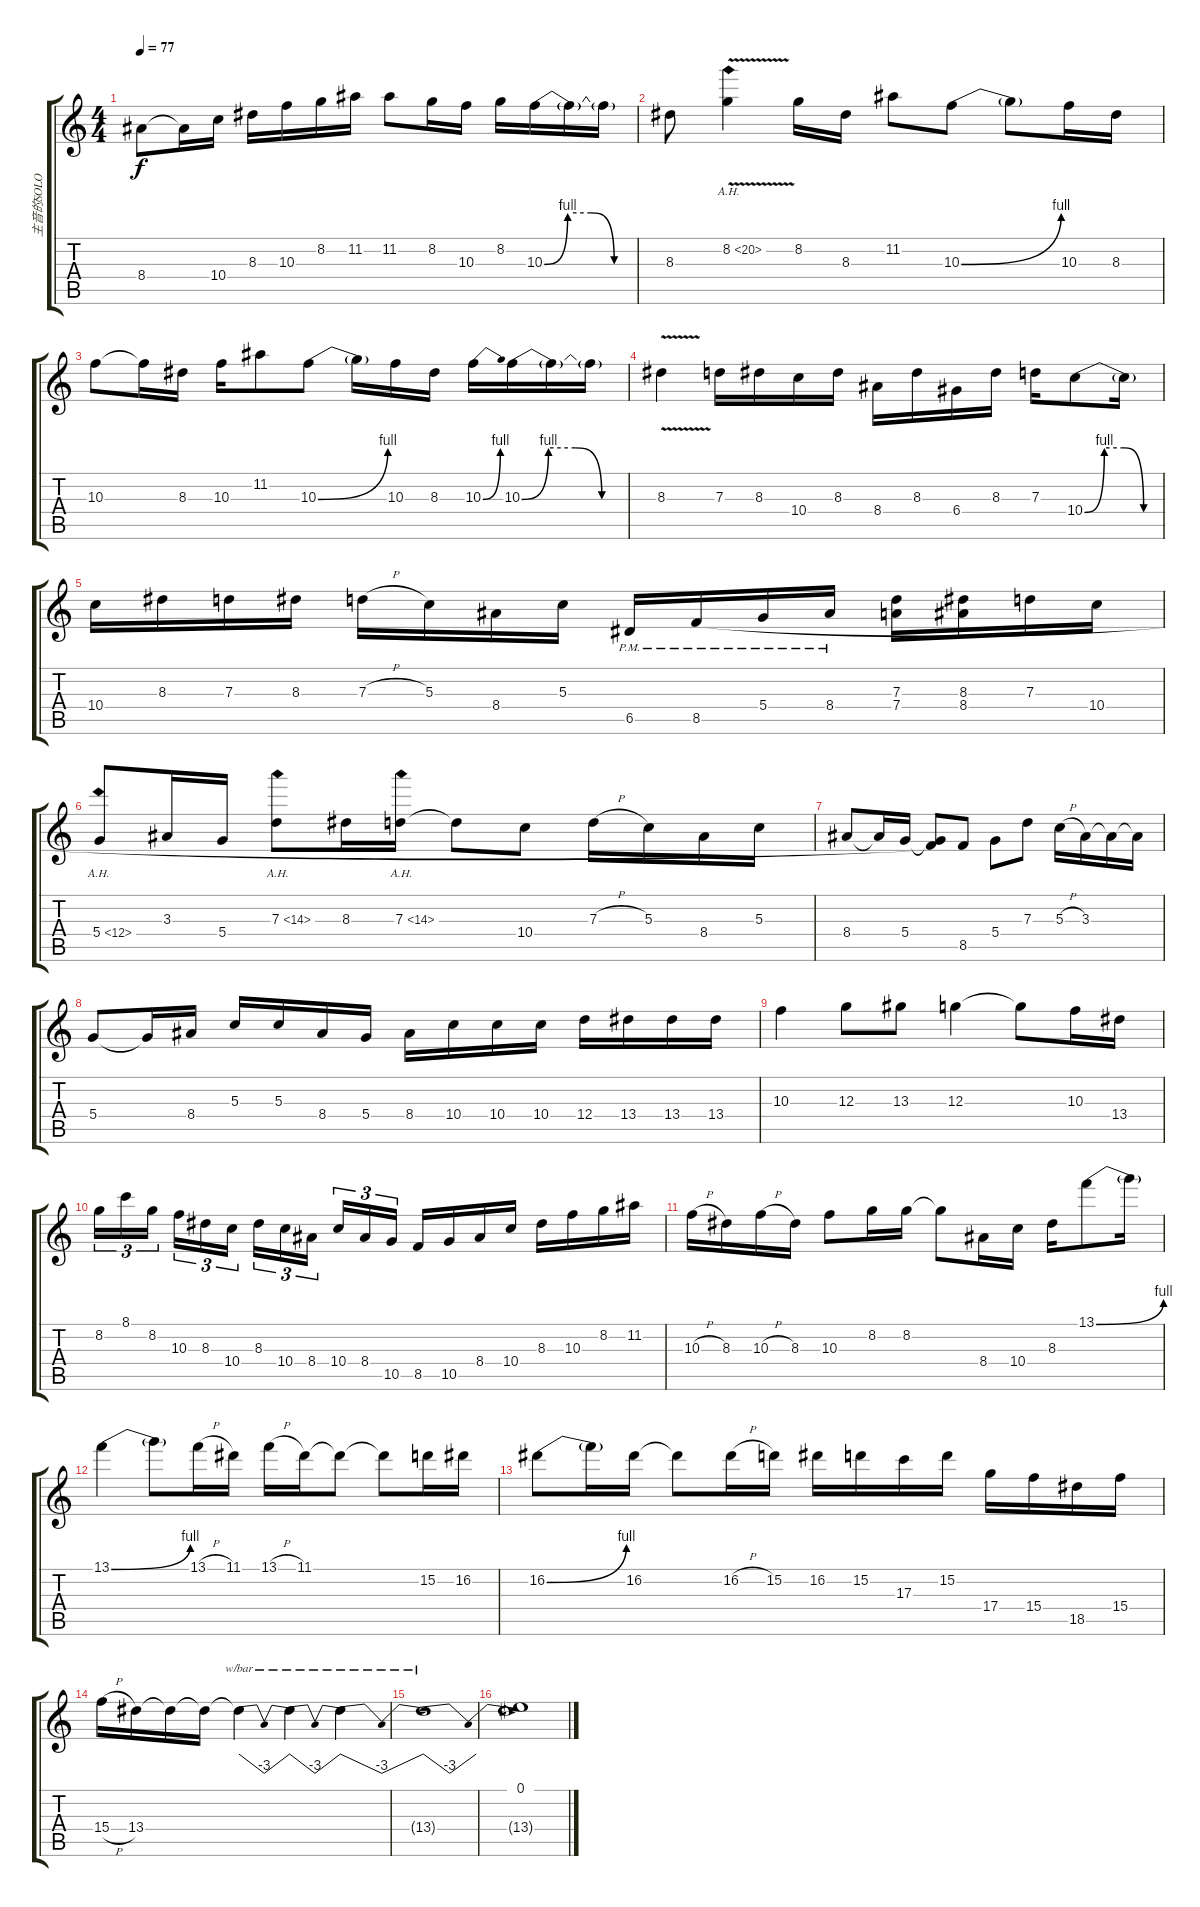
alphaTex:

\track ("主音的SOLO" "主音的SOLO") {instrument distortionguitar}
\staff {score tabs}
\tuning (E4 B3 G3 D3 A2 E2) {hide}
\ts (4 4)
\tempo 77
\clef g2
\ks c
8.4.8{dy f} 8.4{t}.16 10.4.16 8.3.16 10.3.16 8.2.16 11.2.16 11.2.8 8.2.16 10.3.16 8.2.16 10.3{be (custom 0 0 15 4 30 4 45 0 60 0)}.16 10.3{t}.16 10.3{t}.16 |
8.3.8 8.2{ah 12 v}.4 8.2.16 8.3.16 11.2.8 10.3{be (bend 0 0 60 4)}.8 10.3{t}.8 10.3.16 8.3.16 |
10.3.8 10.3{t}.16 8.3.16 10.3.16 11.2.8 10.3{be (bend 0 0 60 4)}.8 10.3{t}.16 10.3.16 8.3.16 10.3{be (bend 0 0 60 4)}.16 10.3{be (custom 0 0 15 4 30 4 45 0 60 0)}.16 10.3{t}.16 10.3{t}.16 |
8.3{v}.4 7.3.16 8.3.16 10.4.16 8.3.16 8.4.16 8.3.16 6.4.16 8.3.16 7.3.16 10.4{be (custom 0 0 15 4 30 4 45 0 60 0)}.8 10.4{t}.16 |
10.4.16 8.3.16 7.3.16 8.3.16 7.3{h}.16 5.3.16 8.4.16 5.3.16 6.5{pm}.16 8.5{pm}.16 5.4{pm}.16 8.4{pm}.16 (7.3 7.4).16 (8.3 8.4).16 7.3.16 10.4.16 |
5.4{ah 7}.8 3.3.16 5.4.16 7.3{ah 7}.8 8.3.16 7.3{ah 7}.16 7.3{t}.8 10.4.8 7.3{h}.16 5.3.16 8.4.16 5.3.16 |
8.4.8 8.4{t}.16 5.4.16 (5.4{t} 8.5{t}).8 8.5.8 5.4.8 7.3.8 5.3{h}.16 3.3.16 3.3{t}.16 3.3{t}.16 |
5.4.8 5.4{t}.16 8.4.16 5.3.16 5.3.16 8.4.16 5.4.16 8.4.16 10.4.16 10.4.16 10.4.16 12.4.16 13.4.16 13.4.16 13.4.16 |
10.3.4 12.3.8 13.3.8 12.3.4 12.3{t}.8 10.3.16 13.4.16 |
8.2.16{tu (3 2)} 8.1.16{tu (3 2)} 8.2.16{tu (3 2)} 10.3.16{tu (3 2)} 8.3.16{tu (3 2)} 10.4.16{tu (3 2)} 8.3.16{tu (3 2)} 10.4.16{tu (3 2)} 8.4.16{tu (3 2)} 10.4.16{tu (3 2)} 8.4.16{tu (3 2)} 10.5.16{tu (3 2)} 8.5.16 10.5.16 8.4.16 10.4.16 8.3.16 10.3.16 8.2.16 11.2.16 |
10.3{h}.16 8.3.16 10.3{h}.16 8.3.16 10.3.8 8.2.16 8.2.16 8.2{t}.8 8.4.16 10.4.16 8.3.16 13.1{be (bend 0 0 60 4)}.8 13.1{t}.16 |
13.1{be (bend 0 0 60 4)}.4 13.1{t}.8 13.1{h}.16 11.1.16 13.1{h}.16 11.1.16 11.1{t}.8 11.1{t}.8 15.2.16 16.2.16 |
16.2{be (bend 0 0 60 4)}.8 16.2{t}.16 16.2.16 16.2{t}.8 16.2{h}.16 15.2.16 16.2.16 15.2.16 17.3.16 15.2.16 17.4.16 15.4.16 18.5.16 15.4.16 |
15.4{h}.16 13.4.16 13.4{t}.16 13.4{t}.16 13.4{t}.4{tbe (dip default 0 0 30 -12 60 0)} 13.4{t}.4{tbe (dip default 0 0 30 -12 60 0)} 13.4{t}.4{tbe (dip default 0 0 30 -12 60 0)} |
13.4{t}.1{tbe (dip default 0 0 30 -12 60 0)} |
(0.1 13.4{t}).1
